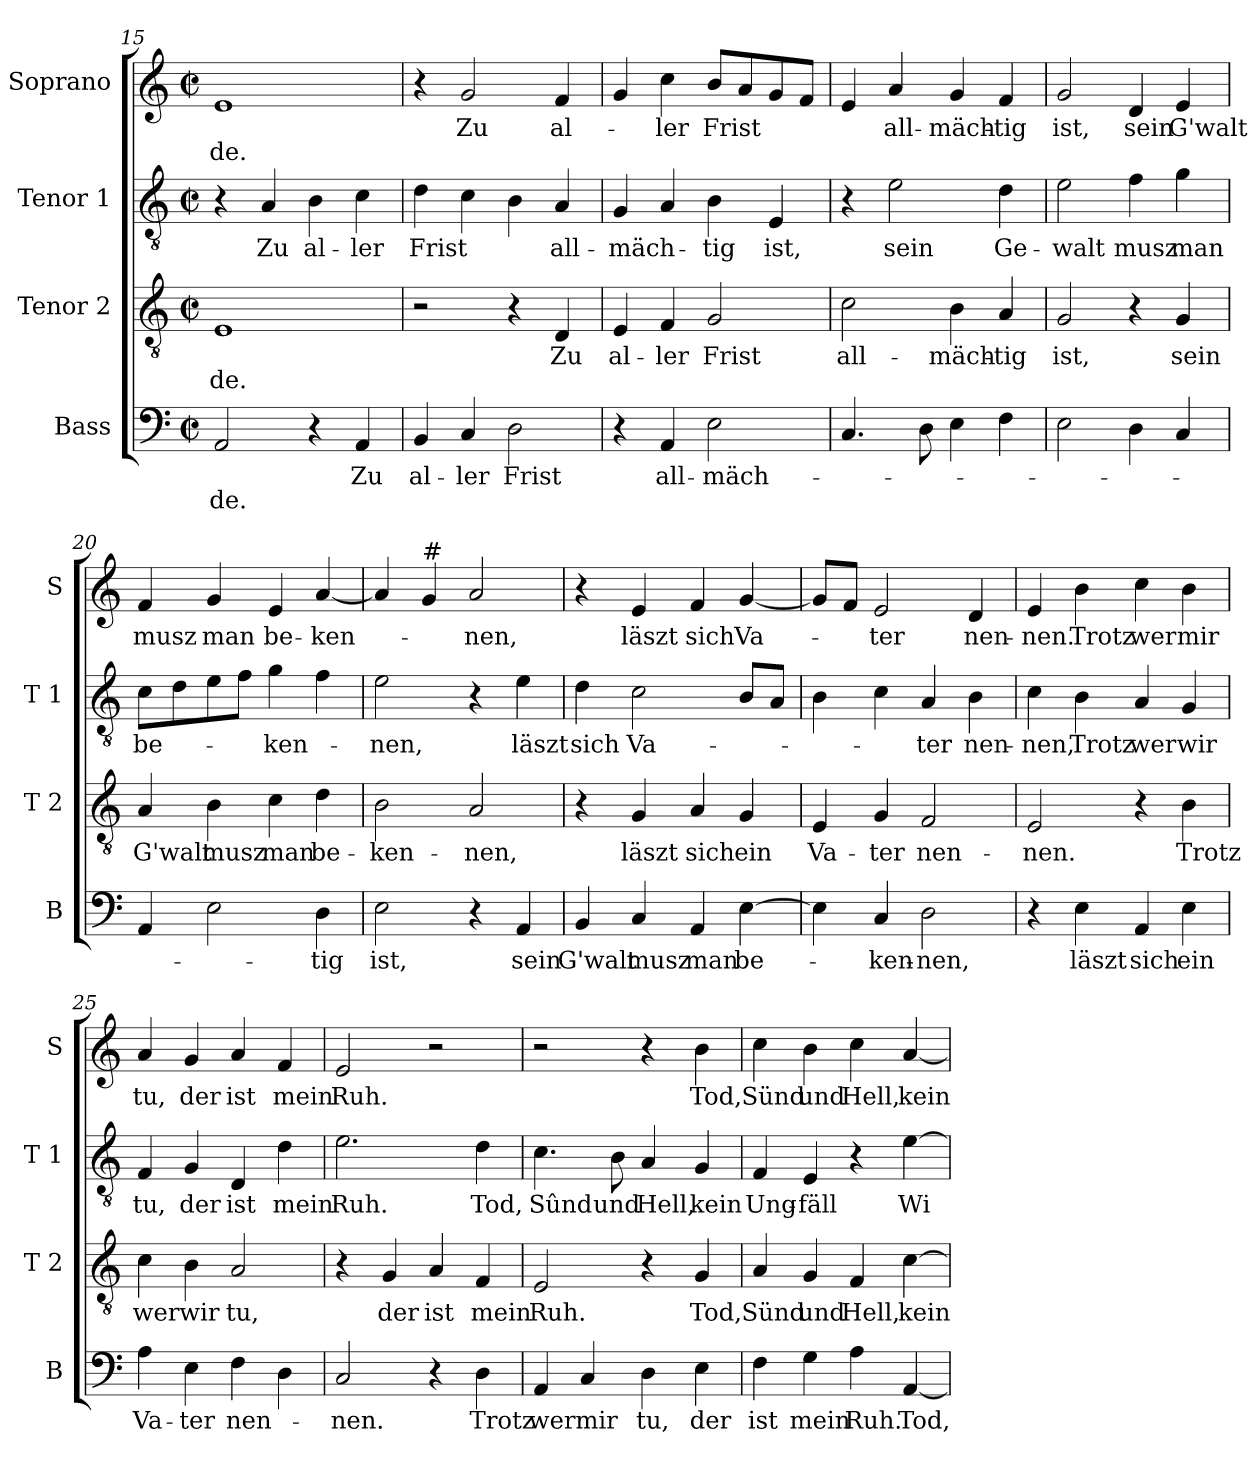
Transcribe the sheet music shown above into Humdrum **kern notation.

**kern	**text	**text	**kern	**text	**text	**kern	**text	**kern	**text	**text
*part4	*part4	*part4	*part3	*part3	*part3	*part2	*part2	*part1	*part1	*part1
*staff4	*staff4	*staff4	*staff3	*staff3	*staff3	*staff2	*staff2	*staff1	*staff1	*staff1
*I"Bass	*	*	*I"Tenor 2	*	*	*I"Tenor 1	*	*I"Soprano	*	*
*I'B	*	*	*I'T 2	*	*	*I'T 1	*	*I'S	*	*
!!LO:PB:g=z
*clefF4	*	*	*clefGv2	*	*	*clefGv2	*	*clefG2	*	*
*k[]	*	*	*k[]	*	*	*k[]	*	*k[]	*	*
*C:	*	*	*C:	*	*	*C:	*	*C:	*	*
*M2/2	*	*	*M2/2	*	*	*M2/2	*	*M2/2	*	*
*met(c|)	*	*	*met(c|)	*	*	*met(c|)	*	*met(c|)	*	*
=15	=15	=15	=15	=15	=15	=15	=15	=15	=15	=15
!	!	!LO:LY:b	!	!	!LO:LY:b	!	!	!	!	!LO:LY:b
2AA/	.	-de.	1E	.	-de.	4r	.	1e	.	-de.
!	!	!	!	!	!	!	!LO:LY:b	!	!	!
.	.	.	.	.	.	4A/	Zu	.	.	.
!	!	!	!	!	!	!	!LO:LY:b	!	!	!
4r	.	.	.	.	.	4B\	al-	.	.	.
!	!LO:LY:b	!	!	!	!	!	!LO:LY:b	!	!	!
4AA/	Zu	.	.	.	.	4c\	-ler	.	.	.
=16	=16	=16	=16	=16	=16	=16	=16	=16	=16	=16
!	!LO:LY:b	!	!	!	!	!	!LO:LY:b	!	!	!
4BB/	al-	.	2r	.	.	4d\	Frist	4r	.	.
!	!LO:LY:b	!	!	!	!	!	!	!	!LO:LY:b	!
4C/	-ler	.	.	.	.	4c\	.	2g/	Zu	.
!	!LO:LY:b	!	!	!	!	!	!	!	!	!
2D\	Frist	.	4r	.	.	4B\	.	.	.	.
!	!	!	!	!LO:LY:b	!	!	!LO:LY:b	!	!LO:LY:b	!
.	.	.	4D/	Zu	.	4A/	all-	4f/	al-	.
=17	=17	=17	=17	=17	=17	=17	=17	=17	=17	=17
!	!	!	!	!LO:LY:b	!	!	!LO:LY:b	!	!	!
4r	.	.	4E/	al-	.	4G/	-mäch-	4g/	.	.
!	!LO:LY:b	!	!	!LO:LY:b	!	!	!	!	!LO:LY:b	!
4AA/	all-	.	4F/	-ler	.	4A/	.	4cc\	-ler	.
!	!LO:LY:b	!	!	!LO:LY:b	!	!	!LO:LY:b	!	!LO:LY:b	!
2E\	-mäch-	.	2G/	Frist	.	4B\	-tig	8b/L	Frist	.
.	.	.	.	.	.	.	.	8a/	.	.
!	!	!	!	!	!	!	!LO:LY:b	!	!	!
.	.	.	.	.	.	4E/	ist,	8g/	.	.
.	.	.	.	.	.	.	.	8f/J	.	.
=18	=18	=18	=18	=18	=18	=18	=18	=18	=18	=18
!	!	!	!	!LO:LY:b	!	!	!	!	!	!
4.C/	.	.	2c\	all-	.	4r	.	4e/	.	.
!	!	!	!	!	!	!	!LO:LY:b	!	!LO:LY:b	!
.	.	.	.	.	.	2e\	sein	4a/	all-	.
8D\	.	.	.	.	.	.	.	.	.	.
!	!	!	!	!LO:LY:b	!	!	!	!	!LO:LY:b	!
4E\	.	.	4B\	-mäch-	.	.	.	4g/	-mäch-	.
!	!	!	!	!LO:LY:b	!	!	!LO:LY:b	!	!LO:LY:b	!
4F\	.	.	4A/	-tig	.	4d\	Ge-	4f/	-tig	.
=19	=19	=19	=19	=19	=19	=19	=19	=19	=19	=19
!	!	!	!	!LO:LY:b	!	!	!LO:LY:b	!	!LO:LY:b	!
2E\	.	.	2G/	ist,	.	2e\	-walt	2g/	ist,	.
!	!	!	!	!	!	!	!LO:LY:b	!	!LO:LY:b	!
4D\	.	.	4r	.	.	4f\	musz	4d/	sein	.
!	!	!	!	!LO:LY:b	!	!	!LO:LY:b	!	!LO:LY:b	!
4C/	.	.	4G/	sein	.	4g\	man	4e/	G'walt	.
=20	=20	=20	=20	=20	=20	=20	=20	=20	=20	=20
!	!	!	!	!LO:LY:b	!	!	!LO:LY:b	!	!LO:LY:b	!
4AA/	.	.	4A/	G'walt	.	8c\L	be-	4f/	musz	.
.	.	.	.	.	.	8d\	.	.	.	.
!	!	!	!	!LO:LY:b	!	!	!	!	!LO:LY:b	!
2E\	.	.	4B\	musz	.	8e\	.	4g/	man	.
.	.	.	.	.	.	8f\J	.	.	.	.
!	!	!	!	!LO:LY:b	!	!	!LO:LY:b	!	!LO:LY:b	!
.	.	.	4c\	man	.	4g\	-ken-	4e/	be-	.
!	!LO:LY:b	!	!	!LO:LY:b	!	!	!	!	!LO:LY:b	!
4D\	-tig	.	4d\	be-	.	4f\	.	[4a/	-ken-	.
!!LO:LB:g=z
=21	=21	=21	=21	=21	=21	=21	=21	=21	=21	=21
!	!LO:LY:b	!	!	!LO:LY:b	!	!	!LO:LY:b	!	!	!
2E\	ist,	.	2B\	-ken-	.	2e\	-nen,	4a/]	.	.
!	!	!	!	!	!	!	!	!LO:TX:a:t=#	!	!
.	.	.	.	.	.	.	.	4g/	.	.
!	!	!	!	!LO:LY:b	!	!	!	!	!LO:LY:b	!
4r	.	.	2A/	-nen,	.	4r	.	2a/	-nen,	.
!	!LO:LY:b	!	!	!	!	!	!LO:LY:b	!	!	!
4AA/	sein	.	.	.	.	4e\	läszt	.	.	.
=22	=22	=22	=22	=22	=22	=22	=22	=22	=22	=22
!	!LO:LY:b	!	!	!	!	!	!LO:LY:b	!	!	!
4BB/	G'walt	.	4r	.	.	4d\	sich	4r	.	.
!	!LO:LY:b	!	!	!LO:LY:b	!	!	!LO:LY:b	!	!LO:LY:b	!
4C/	musz	.	4G/	läszt	.	2c\	Va-	4e/	läszt	.
!	!LO:LY:b	!	!	!LO:LY:b	!	!	!	!	!LO:LY:b	!
4AA/	man	.	4A/	sich	.	.	.	4f/	sich	.
!	!LO:LY:b	!	!	!LO:LY:b	!	!	!	!	!LO:LY:b	!
[4E\	be-	.	4G/	ein	.	8B/L	.	[4g/	Va-	.
.	.	.	.	.	.	8A/J	.	.	.	.
=23	=23	=23	=23	=23	=23	=23	=23	=23	=23	=23
!	!	!	!	!LO:LY:b	!	!	!	!	!	!
4E\]	.	.	4E/	Va-	.	4B\	.	8g/L]	.	.
.	.	.	.	.	.	.	.	8f/J	.	.
!	!LO:LY:b	!	!	!LO:LY:b	!	!	!	!	!LO:LY:b	!
4C/	-ken-	.	4G/	-ter	.	4c\	.	2e/	-ter	.
!	!LO:LY:b	!	!	!LO:LY:b	!	!	!LO:LY:b	!	!	!
2D\	-nen,	.	2F/	nen-	.	4A/	-ter	.	.	.
!	!	!	!	!	!	!	!LO:LY:b	!	!LO:LY:b	!
.	.	.	.	.	.	4B\	nen-	4d/	nen-	.
=24	=24	=24	=24	=24	=24	=24	=24	=24	=24	=24
!	!	!	!	!LO:LY:b	!	!	!LO:LY:b	!	!LO:LY:b	!
4r	.	.	2E/	-nen.	.	4c\	-nen,	4e/	-nen.	.
!	!LO:LY:b	!	!	!	!	!	!LO:LY:b	!	!LO:LY:b	!
4E\	läszt	.	.	.	.	4B\	Trotz	4b\	Trotz	.
!	!LO:LY:b	!	!	!	!	!	!LO:LY:b	!	!LO:LY:b	!
4AA/	sich	.	4r	.	.	4A/	wer	4cc\	wer	.
!	!LO:LY:b	!	!	!LO:LY:b	!	!	!LO:LY:b	!	!LO:LY:b	!
4E\	ein	.	4B\	Trotz	.	4G/	wir	4b\	mir	.
=25	=25	=25	=25	=25	=25	=25	=25	=25	=25	=25
!	!LO:LY:b	!	!	!LO:LY:b	!	!	!LO:LY:b	!	!LO:LY:b	!
4A\	Va-	.	4c\	wer	.	4F/	tu,	4a/	tu,	.
!	!LO:LY:b	!	!	!LO:LY:b	!	!	!LO:LY:b	!	!LO:LY:b	!
4E\	-ter	.	4B\	wir	.	4G/	der	4g/	der	.
!	!LO:LY:b	!	!	!LO:LY:b	!	!	!LO:LY:b	!	!LO:LY:b	!
4F\	nen-	.	2A/	tu,	.	4D/	ist	4a/	ist	.
!	!	!	!	!	!	!	!LO:LY:b	!	!LO:LY:b	!
4D\	.	.	.	.	.	4d\	mein	4f/	mein	.
=26	=26	=26	=26	=26	=26	=26	=26	=26	=26	=26
!	!LO:LY:b	!	!	!	!	!	!LO:LY:b	!	!LO:LY:b	!
2C/	-nen.	.	4r	.	.	2.e\	Ruh.	2e/	Ruh.	.
!	!	!	!	!LO:LY:b	!	!	!	!	!	!
.	.	.	4G/	der	.	.	.	.	.	.
!	!	!	!	!LO:LY:b	!	!	!	!	!	!
4r	.	.	4A/	ist	.	.	.	2r	.	.
!	!LO:LY:b	!	!	!LO:LY:b	!	!	!LO:LY:b	!	!	!
4D\	Trotz	.	4F/	mein	.	4d\	Tod,	.	.	.
!!LO:LB:g=z
=27	=27	=27	=27	=27	=27	=27	=27	=27	=27	=27
!	!LO:LY:b	!	!	!LO:LY:b	!	!	!LO:LY:b	!	!	!
4AA/	wer	.	2E/	Ruh.	.	4.c\	Sûnd	2r	.	.
!	!LO:LY:b	!	!	!	!	!	!	!	!	!
4C/	mir	.	.	.	.	.	.	.	.	.
!	!	!	!	!	!	!	!LO:LY:b	!	!	!
.	.	.	.	.	.	8B\	und	.	.	.
!	!LO:LY:b	!	!	!	!	!	!LO:LY:b	!	!	!
4D\	tu,	.	4r	.	.	4A/	Hell,	4r	.	.
!	!LO:LY:b	!	!	!LO:LY:b	!	!	!LO:LY:b	!	!LO:LY:b	!
4E\	der	.	4G/	Tod,	.	4G/	kein	4b\	Tod,	.
=28	=28	=28	=28	=28	=28	=28	=28	=28	=28	=28
!	!LO:LY:b	!	!	!LO:LY:b	!	!	!LO:LY:b	!	!LO:LY:b	!
4F\	ist	.	4A/	Sünd	.	4F/	Ung-	4cc\	Sünd	.
!	!LO:LY:b	!	!	!LO:LY:b	!	!	!LO:LY:b	!	!LO:LY:b	!
4G\	mein	.	4G/	und	.	4E/	-fäll	4b\	und	.
!	!LO:LY:b	!	!	!LO:LY:b	!	!	!	!	!LO:LY:b	!
4A\	Ruh.	.	4F/	Hell,	.	4r	.	4cc\	Hell,	.
!	!LO:LY:b	!	!	!LO:LY:b	!	!	!LO:LY:b	!	!LO:LY:b	!
[4AA/	Tod,	.	[4c\	kein	.	[4e\	Wi-	[4a/	kein	.
=	=	=	=	=	=	=	=	=	=	=
*-	*-	*-	*-	*-	*-	*-	*-	*-	*-	*-
